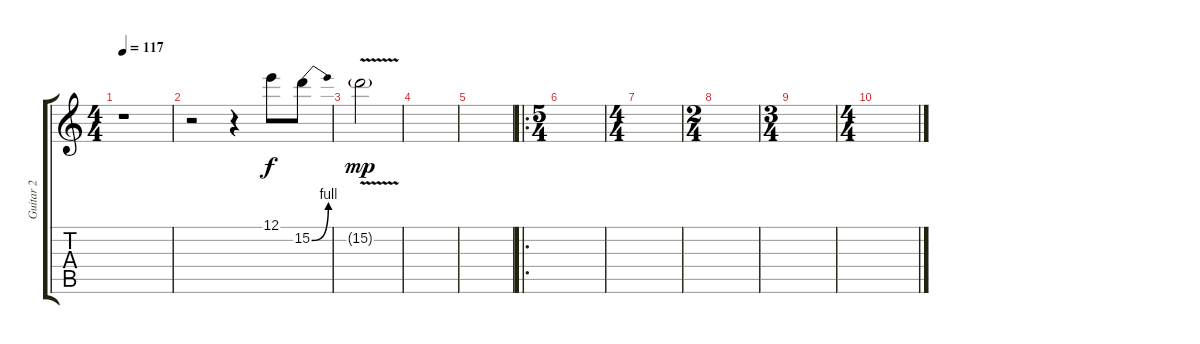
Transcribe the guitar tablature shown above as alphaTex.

\track ("Guitar 2" "Guitar 2") {instrument distortionguitar}
\staff {score tabs}
\tuning (E4 B3 G3 D3 A2 E2) {hide}
\ts (4 4)
\tempo 117
\clef g2
\ks c
r.1{dy f} |
r.2 r.4 12.1.8 15.2{be (bend 0 0 60 4)}.8 |
15.2{v g}.2{dy mp} |
|
|
\ro
\ts (5 4)
|
\ts (4 4)
|
\ts (2 4)
|
\ts (3 4)
|
\ts (4 4)
